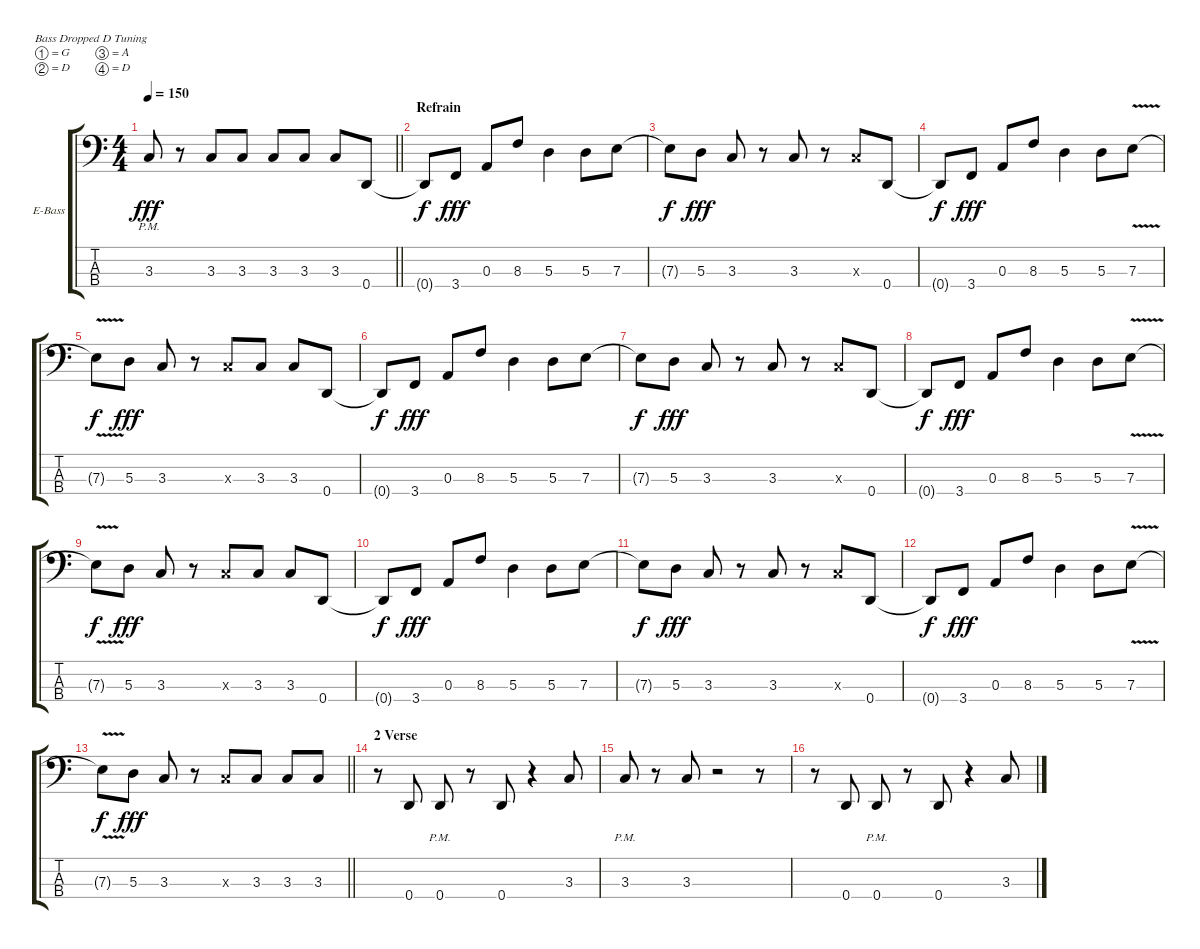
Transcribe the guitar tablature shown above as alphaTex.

\bracketExtendMode groupsimilarinstruments
\firstSystemTrackNameOrientation horizontal
\otherSystemsTrackNameOrientation horizontal
\track ("Bass Guitar" "E-Bass") {instrument electricbasspick}
\staff {score tabs}
\tuning (G2 D2 A1 D1)
\ts (4 4)
\tempo 150
\clef f4
\barLineRight lightlight
\ks c
3.3{pm}.8{dy fff} r.8 3.3.8 3.3.8 3.3.8 3.3.8 3.3.8 0.4.8 |
\section ("" "Refrain")
0.4{t}.8{dy f} 3.4.8{dy fff} 0.3.8 8.3.8 5.3.4 5.3.8 7.3.8 |
7.3{t}.8{dy f} 5.3.8{dy fff} 3.3.8 r.8 3.3.8 r.8 3.3{x}.8 0.4.8 |
0.4{t}.8{dy f} 3.4.8{dy fff} 0.3.8 8.3.8 5.3.4 5.3.8 7.3{v}.8 |
7.3{v t}.8{dy f} 5.3.8{dy fff} 3.3.8 r.8 3.3{x}.8 3.3.8 3.3.8 0.4.8 |
0.4{t}.8{dy f} 3.4.8{dy fff} 0.3.8 8.3.8 5.3.4 5.3.8 7.3.8 |
7.3{t}.8{dy f} 5.3.8{dy fff} 3.3.8 r.8 3.3.8 r.8 3.3{x}.8 0.4.8 |
0.4{t}.8{dy f} 3.4.8{dy fff} 0.3.8 8.3.8 5.3.4 5.3.8 7.3{v}.8 |
7.3{v t}.8{dy f} 5.3.8{dy fff} 3.3.8 r.8 3.3{x}.8 3.3.8 3.3.8 0.4.8 |
0.4{t}.8{dy f} 3.4.8{dy fff} 0.3.8 8.3.8 5.3.4 5.3.8 7.3.8 |
7.3{t}.8{dy f} 5.3.8{dy fff} 3.3.8 r.8 3.3.8 r.8 3.3{x}.8 0.4.8 |
0.4{t}.8{dy f} 3.4.8{dy fff} 0.3.8 8.3.8 5.3.4 5.3.8 7.3{v}.8 |
\barLineRight lightlight
7.3{v t}.8{dy f} 5.3.8{dy fff} 3.3.8 r.8 3.3{x}.8 3.3.8 3.3.8 3.3.8 |
\section ("" "2 Verse")
r.8 0.4.8 0.4{pm}.8 r.8 0.4.8 r.4 3.3.8 |
3.3{pm}.8 r.8 3.3.8 r.2 r.8 |
r.8 0.4.8 0.4{pm}.8 r.8 0.4.8 r.4 3.3.8
